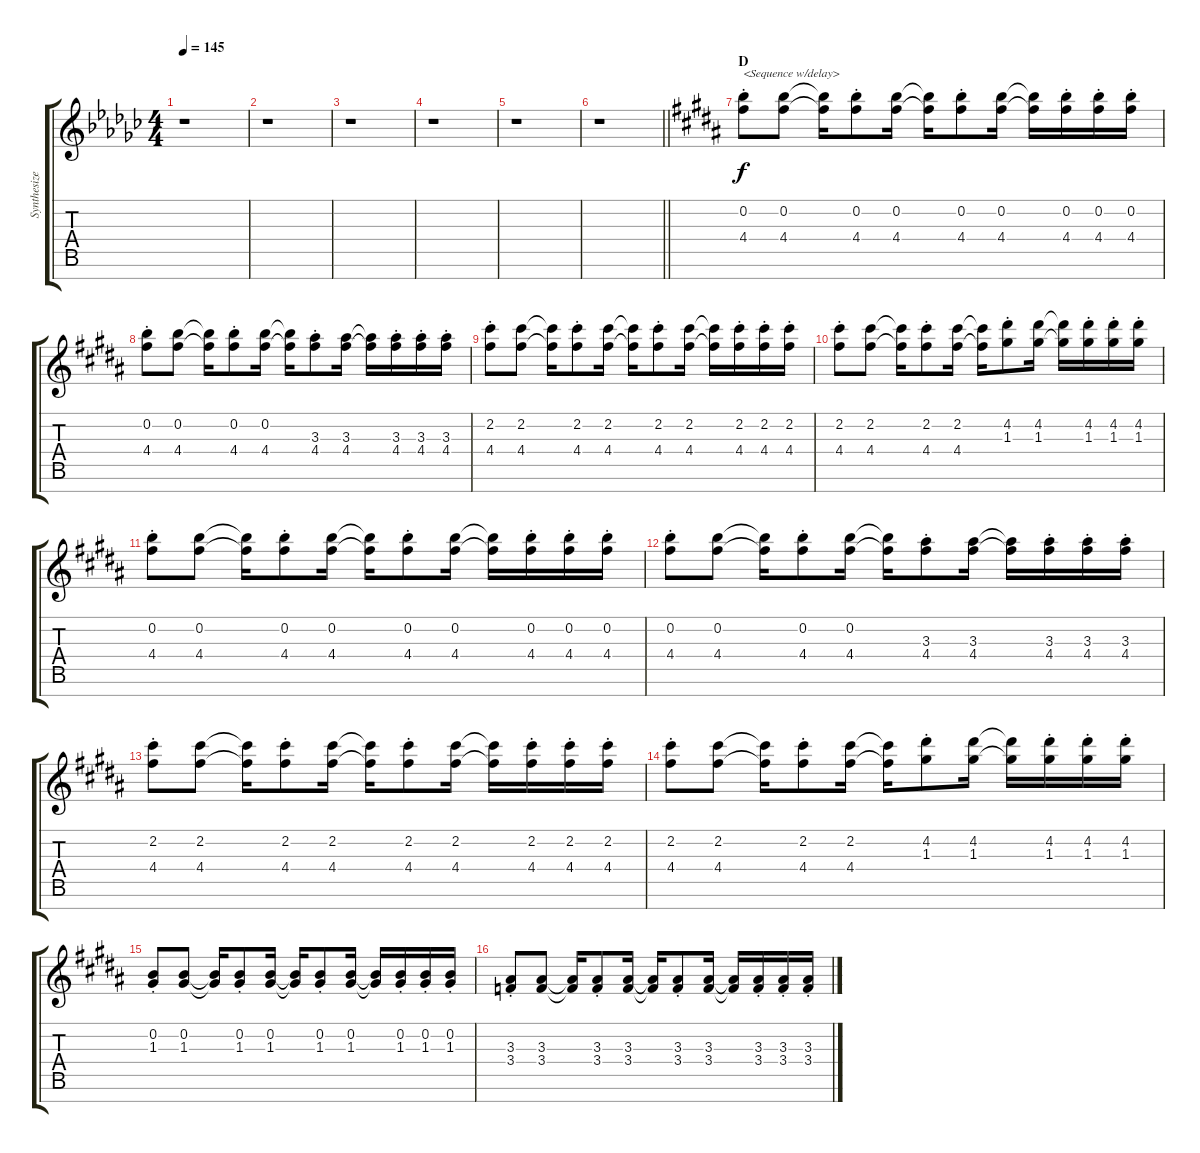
\track ("Synthesizer I" "Synthesize") {instrument lead2sawtooth}
\staff {score tabs}
\tuning (E5 B4 G4 D4 A3 E3 B2) {hide}
\ts (4 4)
\tempo 145
\clef g2
\ks gb
r.1{dy f} |
r.1 |
r.1 |
r.1 |
r.1 |
\barLineRight lightlight
r.1 |
\section ("" "D")
\ks b
(0.2{st} 4.4{st}).8{ot 8vb txt "<Sequence w/delay>"} (0.2 4.4).8{ot 8vb} (0.2{t} 4.4{t}).16{ot 8vb} (0.2{st} 4.4{st}).8{ot 8vb} (0.2 4.4).16{ot 8vb} (0.2{t} 4.4{t}).16{ot 8vb} (0.2{st} 4.4{st}).8{ot 8vb} (0.2 4.4).16{ot 8vb} (0.2{t} 4.4{t}).16{ot 8vb} (0.2{st} 4.4{st}).16{ot 8vb} (0.2{st} 4.4{st}).16{ot 8vb} (0.2{st} 4.4{st}).16{ot 8vb} |
(0.2{st} 4.4{st}).8{ot 8vb} (0.2 4.4).8{ot 8vb} (0.2{t} 4.4{t}).16{ot 8vb} (0.2{st} 4.4{st}).8{ot 8vb} (0.2 4.4).16{ot 8vb} (0.2{t} 4.4{t}).16{ot 8vb} (3.3{st} 4.4{st}).8{ot 8vb} (3.3 4.4).16{ot 8vb} (3.3{t} 4.4{t}).16{ot 8vb} (3.3{st} 4.4{st}).16{ot 8vb} (3.3{st} 4.4{st}).16{ot 8vb} (3.3{st} 4.4{st}).16{ot 8vb} |
(2.2{st} 4.4{st}).8{ot 8vb} (2.2 4.4).8{ot 8vb} (2.2{t} 4.4{t}).16{ot 8vb} (2.2{st} 4.4{st}).8{ot 8vb} (2.2 4.4).16{ot 8vb} (2.2{t} 4.4{t}).16{ot 8vb} (2.2{st} 4.4{st}).8{ot 8vb} (2.2 4.4).16{ot 8vb} (2.2{t} 4.4{t}).16{ot 8vb} (2.2{st} 4.4{st}).16{ot 8vb} (2.2{st} 4.4{st}).16{ot 8vb} (2.2{st} 4.4{st}).16{ot 8vb} |
(2.2{st} 4.4{st}).8{ot 8vb} (2.2 4.4).8{ot 8vb} (2.2{t} 4.4{t}).16{ot 8vb} (2.2{st} 4.4{st}).8{ot 8vb} (2.2 4.4).16{ot 8vb} (2.2{t} 4.4{t}).16{ot 8vb} (4.2{st} 1.3{st}).8{ot 8vb} (4.2 1.3).16{ot 8vb} (4.2{t} 1.3{t}).16{ot 8vb} (4.2{st} 1.3{st}).16{ot 8vb} (4.2{st} 1.3{st}).16{ot 8vb} (4.2{st} 1.3{st}).16{ot 8vb} |
(0.2{st} 4.4{st}).8{ot 8vb} (0.2 4.4).8{ot 8vb} (0.2{t} 4.4{t}).16{ot 8vb} (0.2{st} 4.4{st}).8{ot 8vb} (0.2 4.4).16{ot 8vb} (0.2{t} 4.4{t}).16{ot 8vb} (0.2{st} 4.4{st}).8{ot 8vb} (0.2 4.4).16{ot 8vb} (0.2{t} 4.4{t}).16{ot 8vb} (0.2{st} 4.4{st}).16{ot 8vb} (0.2{st} 4.4{st}).16{ot 8vb} (0.2{st} 4.4{st}).16{ot 8vb} |
(0.2{st} 4.4{st}).8{ot 8vb} (0.2 4.4).8{ot 8vb} (0.2{t} 4.4{t}).16{ot 8vb} (0.2{st} 4.4{st}).8{ot 8vb} (0.2 4.4).16{ot 8vb} (0.2{t} 4.4{t}).16{ot 8vb} (3.3{st} 4.4{st}).8{ot 8vb} (3.3 4.4).16{ot 8vb} (3.3{t} 4.4{t}).16{ot 8vb} (3.3{st} 4.4{st}).16{ot 8vb} (3.3{st} 4.4{st}).16{ot 8vb} (3.3{st} 4.4{st}).16{ot 8vb} |
(2.2{st} 4.4{st}).8{ot 8vb} (2.2 4.4).8{ot 8vb} (2.2{t} 4.4{t}).16{ot 8vb} (2.2{st} 4.4{st}).8{ot 8vb} (2.2 4.4).16{ot 8vb} (2.2{t} 4.4{t}).16{ot 8vb} (2.2{st} 4.4{st}).8{ot 8vb} (2.2 4.4).16{ot 8vb} (2.2{t} 4.4{t}).16{ot 8vb} (2.2{st} 4.4{st}).16{ot 8vb} (2.2{st} 4.4{st}).16{ot 8vb} (2.2{st} 4.4{st}).16{ot 8vb} |
(2.2{st} 4.4{st}).8{ot 8vb} (2.2 4.4).8{ot 8vb} (2.2{t} 4.4{t}).16{ot 8vb} (2.2{st} 4.4{st}).8{ot 8vb} (2.2 4.4).16{ot 8vb} (2.2{t} 4.4{t}).16{ot 8vb} (4.2{st} 1.3{st}).8{ot 8vb} (4.2 1.3).16{ot 8vb} (4.2{t} 1.3{t}).16{ot 8vb} (4.2{st} 1.3{st}).16{ot 8vb} (4.2{st} 1.3{st}).16{ot 8vb} (4.2{st} 1.3{st}).16{ot 8vb} |
(0.2{st} 1.3{st}).8 (0.2 1.3).8 (0.2{t} 1.3{t}).16 (0.2{st} 1.3{st}).8 (0.2 1.3).16 (0.2{t} 1.3{t}).16 (0.2{st} 1.3{st}).8 (0.2 1.3).16 (0.2{t} 1.3{t}).16 (0.2{st} 1.3{st}).16 (0.2{st} 1.3{st}).16 (0.2{st} 1.3{st}).16 |
(3.3{st} 3.4{st}).8 (3.3 3.4).8 (3.3{t} 3.4{t}).16 (3.3{st} 3.4{st}).8 (3.3 3.4).16 (3.3{t} 3.4{t}).16 (3.3{st} 3.4{st}).8 (3.3 3.4).16 (3.3{t} 3.4{t}).16 (3.3{st} 3.4{st}).16 (3.3{st} 3.4{st}).16 (3.3{st} 3.4{st}).16
